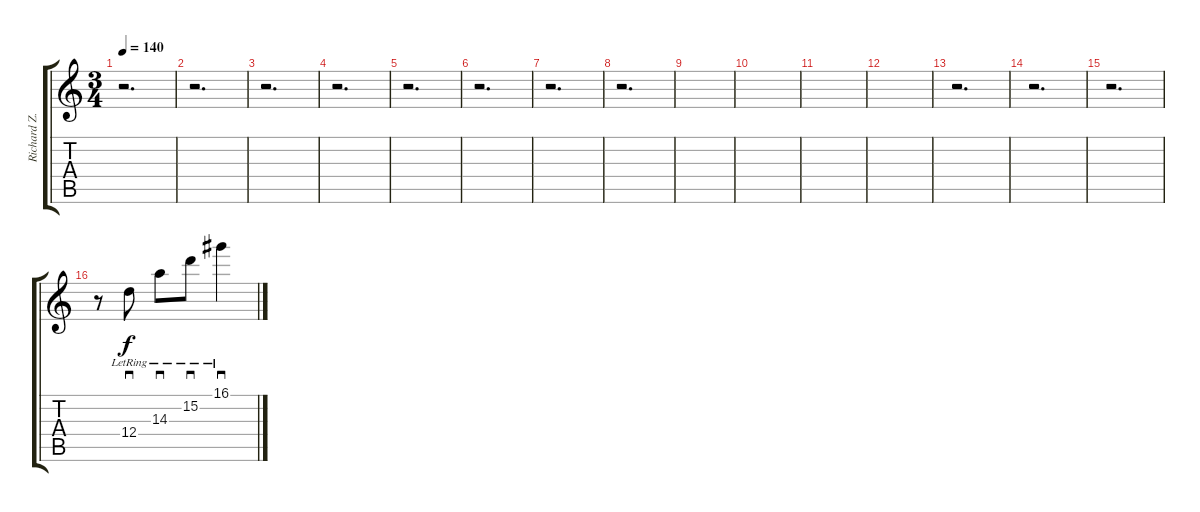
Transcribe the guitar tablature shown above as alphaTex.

\track ("Richard Z. Kruspe" "Richard Z.") {instrument electricguitarclean}
\staff {score tabs}
\tuning (E4 B3 G3 D3 A2 D2) {hide}
\ts (3 4)
\tempo 140
\clef g2
\ks c
r.2{d dy f} |
r.2{d} |
r.2{d} |
r.2{d} |
r.2{d} |
r.2{d} |
r.2{d} |
r.2{d} |
|
|
|
|
r.2{d} |
r.2{d} |
r.2{d} |
r.8 12.4{lr}.8{sd} 14.3{lr}.8{sd} 15.2{lr}.8{sd} 16.1{lr}.4{sd}
